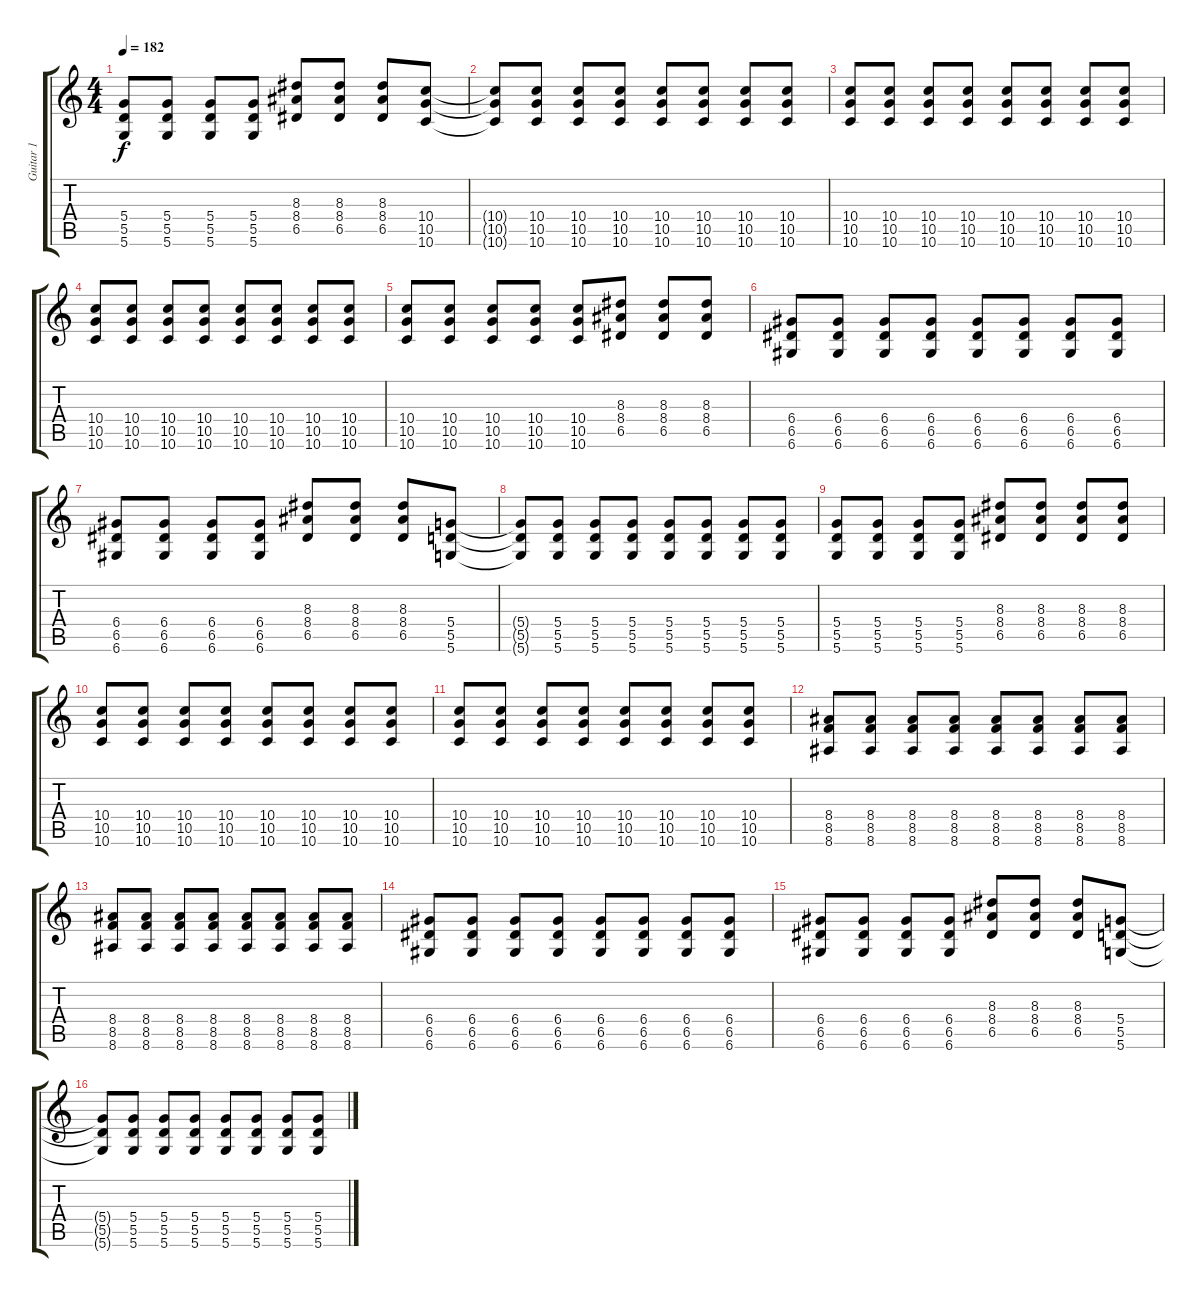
\track ("Guitar 1" "Guitar 1") {instrument distortionguitar}
\staff {score tabs}
\tuning (E4 B3 G3 D3 A2 D2) {hide}
\ts (4 4)
\tempo 182
\clef g2
\ks c
(5.4 5.5 5.6).8{dy f} (5.4 5.5 5.6).8 (5.4 5.5 5.6).8 (5.4 5.5 5.6).8 (8.3 8.4 6.5).8 (8.3 8.4 6.5).8 (8.3 8.4 6.5).8 (10.4 10.5 10.6).8 |
(10.4{t} 10.5{t} 10.6{t}).8 (10.4 10.5 10.6).8 (10.4 10.5 10.6).8 (10.4 10.5 10.6).8 (10.4 10.5 10.6).8 (10.4 10.5 10.6).8 (10.4 10.5 10.6).8 (10.4 10.5 10.6).8 |
(10.4 10.5 10.6).8 (10.4 10.5 10.6).8 (10.4 10.5 10.6).8 (10.4 10.5 10.6).8 (10.4 10.5 10.6).8 (10.4 10.5 10.6).8 (10.4 10.5 10.6).8 (10.4 10.5 10.6).8 |
(10.4 10.5 10.6).8 (10.4 10.5 10.6).8 (10.4 10.5 10.6).8 (10.4 10.5 10.6).8 (10.4 10.5 10.6).8 (10.4 10.5 10.6).8 (10.4 10.5 10.6).8 (10.4 10.5 10.6).8 |
(10.4 10.5 10.6).8 (10.4 10.5 10.6).8 (10.4 10.5 10.6).8 (10.4 10.5 10.6).8 (10.4 10.5 10.6).8 (8.3 8.4 6.5).8 (8.3 8.4 6.5).8 (8.3 8.4 6.5).8 |
(6.4 6.5 6.6).8 (6.4 6.5 6.6).8 (6.4 6.5 6.6).8 (6.4 6.5 6.6).8 (6.4 6.5 6.6).8 (6.4 6.5 6.6).8 (6.4 6.5 6.6).8 (6.4 6.5 6.6).8 |
(6.4 6.5 6.6).8 (6.4 6.5 6.6).8 (6.4 6.5 6.6).8 (6.4 6.5 6.6).8 (8.3 8.4 6.5).8 (8.3 8.4 6.5).8 (8.3 8.4 6.5).8 (5.4 5.5 5.6).8 |
(5.4{t} 5.5{t} 5.6{t}).8 (5.4 5.5 5.6).8 (5.4 5.5 5.6).8 (5.4 5.5 5.6).8 (5.4 5.5 5.6).8 (5.4 5.5 5.6).8 (5.4 5.5 5.6).8 (5.4 5.5 5.6).8 |
(5.4 5.5 5.6).8 (5.4 5.5 5.6).8 (5.4 5.5 5.6).8 (5.4 5.5 5.6).8 (8.3 8.4 6.5).8 (8.3 8.4 6.5).8 (8.3 8.4 6.5).8 (8.3 8.4 6.5).8 |
(10.4 10.5 10.6).8 (10.4 10.5 10.6).8 (10.4 10.5 10.6).8 (10.4 10.5 10.6).8 (10.4 10.5 10.6).8 (10.4 10.5 10.6).8 (10.4 10.5 10.6).8 (10.4 10.5 10.6).8 |
(10.4 10.5 10.6).8 (10.4 10.5 10.6).8 (10.4 10.5 10.6).8 (10.4 10.5 10.6).8 (10.4 10.5 10.6).8 (10.4 10.5 10.6).8 (10.4 10.5 10.6).8 (10.4 10.5 10.6).8 |
(8.4 8.5 8.6).8 (8.4 8.5 8.6).8 (8.4 8.5 8.6).8 (8.4 8.5 8.6).8 (8.4 8.5 8.6).8 (8.4 8.5 8.6).8 (8.4 8.5 8.6).8 (8.4 8.5 8.6).8 |
(8.4 8.5 8.6).8 (8.4 8.5 8.6).8 (8.4 8.5 8.6).8 (8.4 8.5 8.6).8 (8.4 8.5 8.6).8 (8.4 8.5 8.6).8 (8.4 8.5 8.6).8 (8.4 8.5 8.6).8 |
(6.4 6.5 6.6).8 (6.4 6.5 6.6).8 (6.4 6.5 6.6).8 (6.4 6.5 6.6).8 (6.4 6.5 6.6).8 (6.4 6.5 6.6).8 (6.4 6.5 6.6).8 (6.4 6.5 6.6).8 |
(6.4 6.5 6.6).8 (6.4 6.5 6.6).8 (6.4 6.5 6.6).8 (6.4 6.5 6.6).8 (8.3 8.4 6.5).8 (8.3 8.4 6.5).8 (8.3 8.4 6.5).8 (5.4 5.5 5.6).8 |
(5.4{t} 5.5{t} 5.6{t}).8 (5.4 5.5 5.6).8 (5.4 5.5 5.6).8 (5.4 5.5 5.6).8 (5.4 5.5 5.6).8 (5.4 5.5 5.6).8 (5.4 5.5 5.6).8 (5.4 5.5 5.6).8
